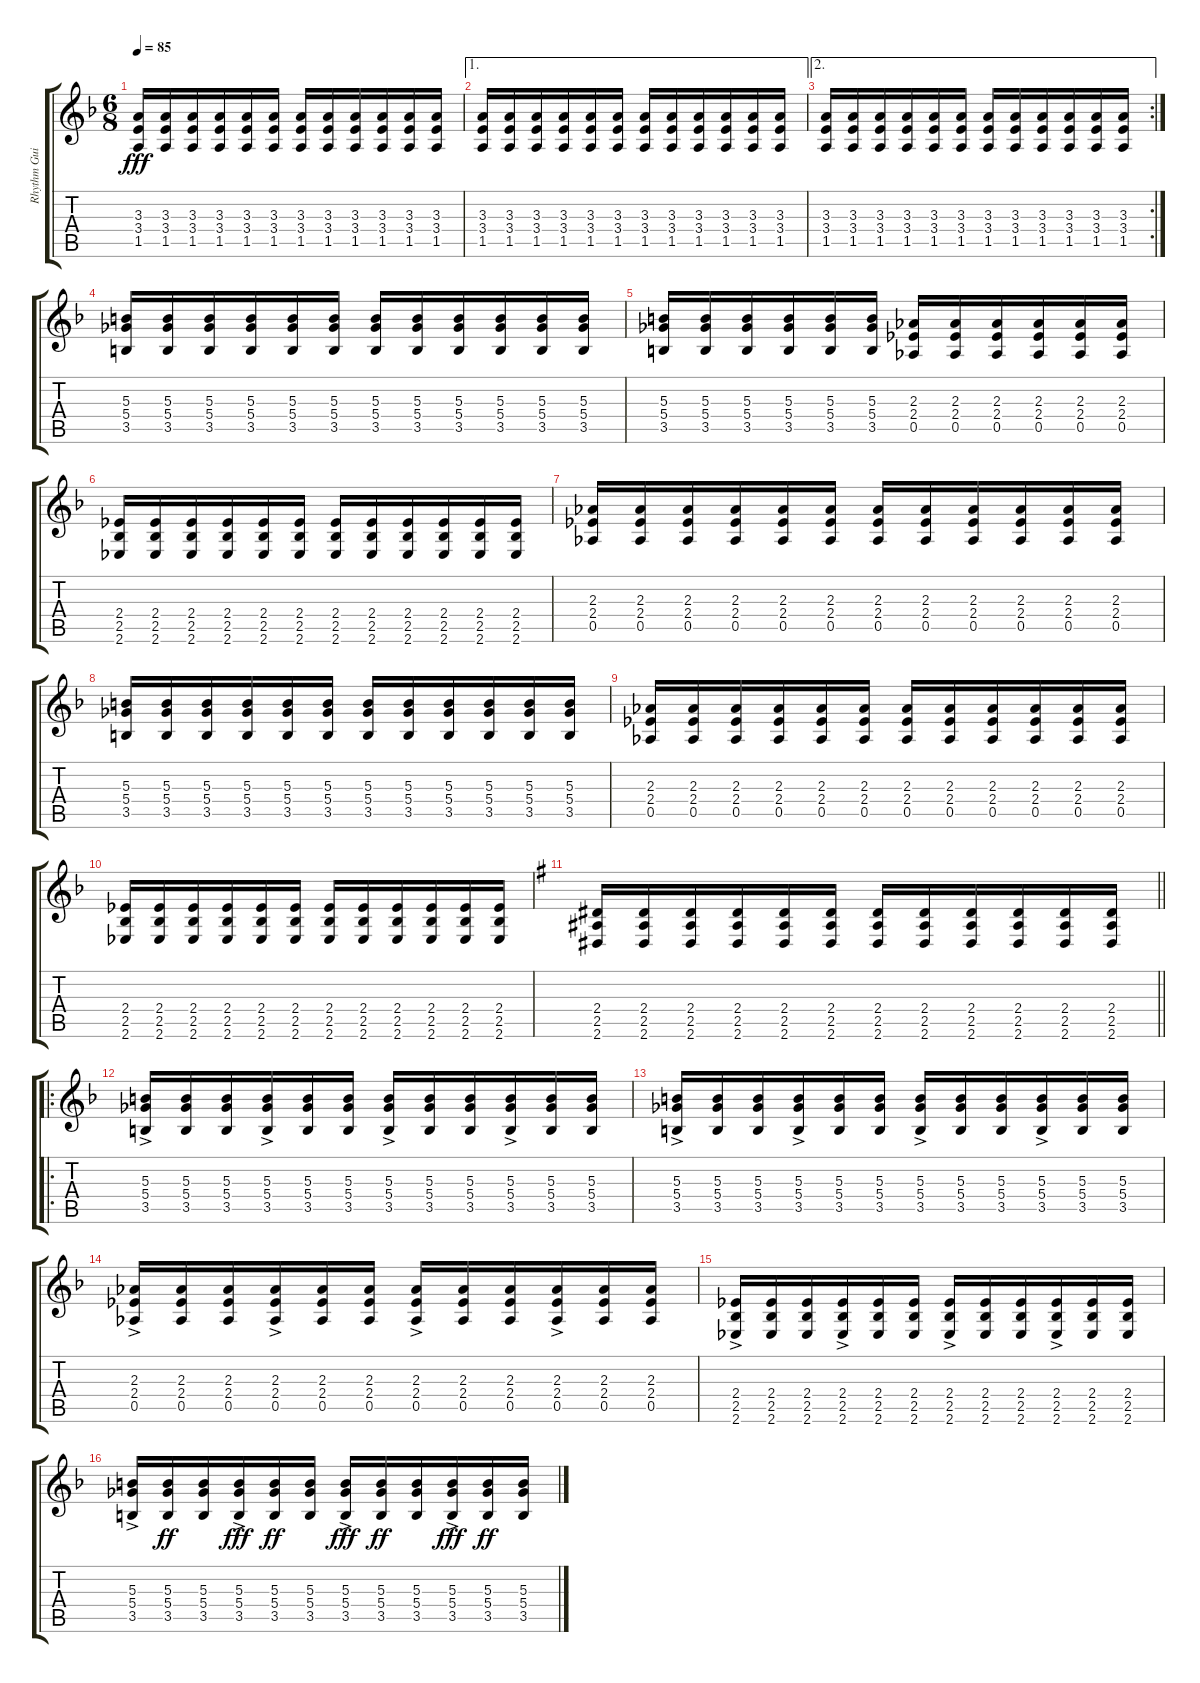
\track ("Rhythm Guitar 1" "Rhythm Gui") {instrument distortionguitar}
\staff {score tabs}
\tuning (Eb4 Bb3 Gb3 Db3 Ab2 Db2) {hide}
\ts (6 8)
\tempo 85
\clef g2
\ks f
(3.3 3.4 1.5).16{dy fff} (3.3 3.4 1.5).16 (3.3 3.4 1.5).16 (3.3 3.4 1.5).16 (3.3 3.4 1.5).16 (3.3 3.4 1.5).16 (3.3 3.4 1.5).16 (3.3 3.4 1.5).16 (3.3 3.4 1.5).16 (3.3 3.4 1.5).16 (3.3 3.4 1.5).16 (3.3 3.4 1.5).16 |
\ae 1
(3.3 3.4 1.5).16 (3.3 3.4 1.5).16 (3.3 3.4 1.5).16 (3.3 3.4 1.5).16 (3.3 3.4 1.5).16 (3.3 3.4 1.5).16 (3.3 3.4 1.5).16 (3.3 3.4 1.5).16 (3.3 3.4 1.5).16 (3.3 3.4 1.5).16 (3.3 3.4 1.5).16 (3.3 3.4 1.5).16 |
\ae 2
\rc 2
(3.3 3.4 1.5).16 (3.3 3.4 1.5).16 (3.3 3.4 1.5).16 (3.3 3.4 1.5).16 (3.3 3.4 1.5).16 (3.3 3.4 1.5).16 (3.3 3.4 1.5).16 (3.3 3.4 1.5).16 (3.3 3.4 1.5).16 (3.3 3.4 1.5).16 (3.3 3.4 1.5).16 (3.3 3.4 1.5).16 |
(5.3 5.4 3.5).16 (5.3 5.4 3.5).16 (5.3 5.4 3.5).16 (5.3 5.4 3.5).16 (5.3 5.4 3.5).16 (5.3 5.4 3.5).16 (5.3 5.4 3.5).16 (5.3 5.4 3.5).16 (5.3 5.4 3.5).16 (5.3 5.4 3.5).16 (5.3 5.4 3.5).16 (5.3 5.4 3.5).16 |
(5.3 5.4 3.5).16 (5.3 5.4 3.5).16 (5.3 5.4 3.5).16 (5.3 5.4 3.5).16 (5.3 5.4 3.5).16 (5.3 5.4 3.5).16 (2.3 2.4 0.5).16 (2.3 2.4 0.5).16 (2.3 2.4 0.5).16 (2.3 2.4 0.5).16 (2.3 2.4 0.5).16 (2.3 2.4 0.5).16 |
(2.4 2.5 2.6).16 (2.4 2.5 2.6).16 (2.4 2.5 2.6).16 (2.4 2.5 2.6).16 (2.4 2.5 2.6).16 (2.4 2.5 2.6).16 (2.4 2.5 2.6).16 (2.4 2.5 2.6).16 (2.4 2.5 2.6).16 (2.4 2.5 2.6).16 (2.4 2.5 2.6).16 (2.4 2.5 2.6).16 |
(2.3 2.4 0.5).16 (2.3 2.4 0.5).16 (2.3 2.4 0.5).16 (2.3 2.4 0.5).16 (2.3 2.4 0.5).16 (2.3 2.4 0.5).16 (2.3 2.4 0.5).16 (2.3 2.4 0.5).16 (2.3 2.4 0.5).16 (2.3 2.4 0.5).16 (2.3 2.4 0.5).16 (2.3 2.4 0.5).16 |
(5.3 5.4 3.5).16 (5.3 5.4 3.5).16 (5.3 5.4 3.5).16 (5.3 5.4 3.5).16 (5.3 5.4 3.5).16 (5.3 5.4 3.5).16 (5.3 5.4 3.5).16 (5.3 5.4 3.5).16 (5.3 5.4 3.5).16 (5.3 5.4 3.5).16 (5.3 5.4 3.5).16 (5.3 5.4 3.5).16 |
(2.3 2.4 0.5).16 (2.3 2.4 0.5).16 (2.3 2.4 0.5).16 (2.3 2.4 0.5).16 (2.3 2.4 0.5).16 (2.3 2.4 0.5).16 (2.3 2.4 0.5).16 (2.3 2.4 0.5).16 (2.3 2.4 0.5).16 (2.3 2.4 0.5).16 (2.3 2.4 0.5).16 (2.3 2.4 0.5).16 |
(2.4 2.5 2.6).16 (2.4 2.5 2.6).16 (2.4 2.5 2.6).16 (2.4 2.5 2.6).16 (2.4 2.5 2.6).16 (2.4 2.5 2.6).16 (2.4 2.5 2.6).16 (2.4 2.5 2.6).16 (2.4 2.5 2.6).16 (2.4 2.5 2.6).16 (2.4 2.5 2.6).16 (2.4 2.5 2.6).16 |
\barLineRight lightlight
\ks g
(2.4 2.5 2.6).16 (2.4 2.5 2.6).16 (2.4 2.5 2.6).16 (2.4 2.5 2.6).16 (2.4 2.5 2.6).16 (2.4 2.5 2.6).16 (2.4 2.5 2.6).16 (2.4 2.5 2.6).16 (2.4 2.5 2.6).16 (2.4 2.5 2.6).16 (2.4 2.5 2.6).16 (2.4 2.5 2.6).16 |
\ro
\ks f
(5.3{ac} 5.4{ac} 3.5{ac}).16 (5.3 5.4 3.5).16 (5.3 5.4 3.5).16 (5.3{ac} 5.4{ac} 3.5{ac}).16 (5.3 5.4 3.5).16 (5.3 5.4 3.5).16 (5.3{ac} 5.4{ac} 3.5{ac}).16 (5.3 5.4 3.5).16 (5.3 5.4 3.5).16 (5.3{ac} 5.4{ac} 3.5{ac}).16 (5.3 5.4 3.5).16 (5.3 5.4 3.5).16 |
(5.3{ac} 5.4{ac} 3.5{ac}).16 (5.3 5.4 3.5).16 (5.3 5.4 3.5).16 (5.3{ac} 5.4{ac} 3.5{ac}).16 (5.3 5.4 3.5).16 (5.3 5.4 3.5).16 (5.3{ac} 5.4{ac} 3.5{ac}).16 (5.3 5.4 3.5).16 (5.3 5.4 3.5).16 (5.3{ac} 5.4{ac} 3.5{ac}).16 (5.3 5.4 3.5).16 (5.3 5.4 3.5).16 |
(2.3{ac} 2.4{ac} 0.5{ac}).16 (2.3 2.4 0.5).16 (2.3 2.4 0.5).16 (2.3{ac} 2.4{ac} 0.5{ac}).16 (2.3 2.4 0.5).16 (2.3 2.4 0.5).16 (2.3{ac} 2.4{ac} 0.5{ac}).16 (2.3 2.4 0.5).16 (2.3 2.4 0.5).16 (2.3{ac} 2.4{ac} 0.5{ac}).16 (2.3 2.4 0.5).16 (2.3 2.4 0.5).16 |
(2.4{ac} 2.5{ac} 2.6{ac}).16 (2.4 2.5 2.6).16 (2.4 2.5 2.6).16 (2.4{ac} 2.5{ac} 2.6{ac}).16 (2.4 2.5 2.6).16 (2.4 2.5 2.6).16 (2.4{ac} 2.5{ac} 2.6{ac}).16 (2.4 2.5 2.6).16 (2.4 2.5 2.6).16 (2.4{ac} 2.5{ac} 2.6{ac}).16 (2.4 2.5 2.6).16 (2.4 2.5 2.6).16 |
(5.3{ac} 5.4{ac} 3.5{ac}).16 (5.3 5.4 3.5).16{dy ff} (5.3 5.4 3.5).16 (5.3{ac} 5.4{ac} 3.5{ac}).16{dy fff} (5.3 5.4 3.5).16{dy ff} (5.3 5.4 3.5).16 (5.3{ac} 5.4{ac} 3.5{ac}).16{dy fff} (5.3 5.4 3.5).16{dy ff} (5.3 5.4 3.5).16 (5.3{ac} 5.4{ac} 3.5{ac}).16{dy fff} (5.3 5.4 3.5).16{dy ff} (5.3 5.4 3.5).16
